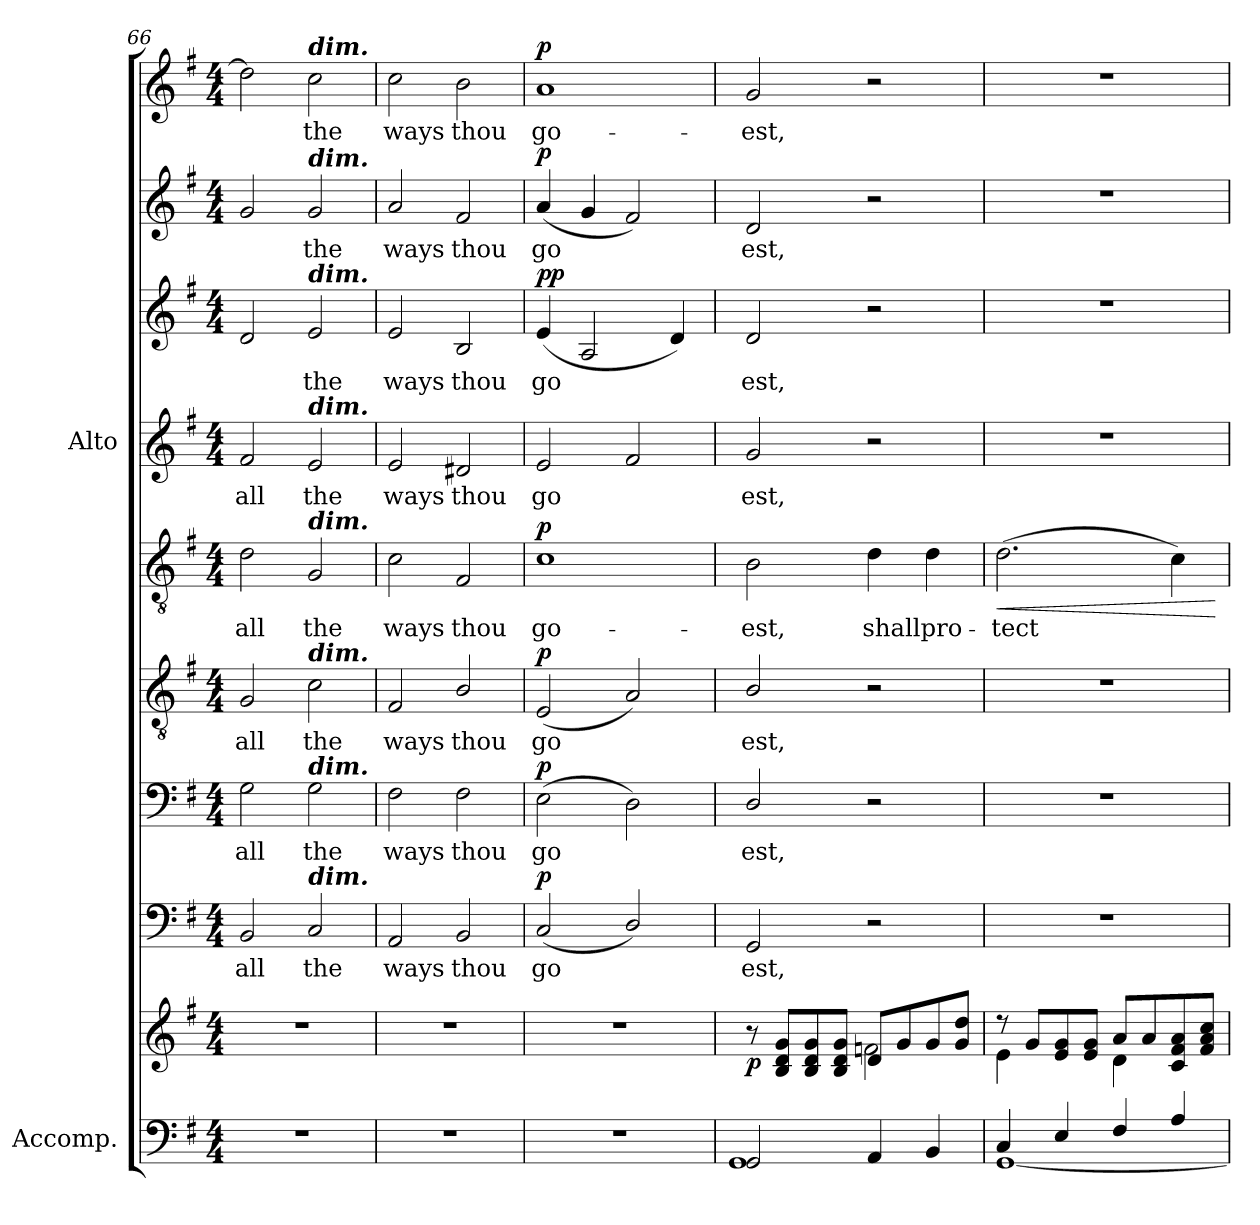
**kern	**kern	**dynam	**kern	**text	**dynam	**kern	**text	**dynam	**kern	**text	**dynam	**kern	**text	**dynam	**kern	**text	**kern	**text	**dynam	**kern	**text	**dynam	**kern	**text	**dynam
*part8	*part8	*part8	*part7	*part7	*part7	*part6	*part6	*part6	*part5	*part5	*part5	*part4	*part4	*part4	*part3	*part3	*part3	*part3	*part3	*part2	*part2	*part2	*part1	*part1	*part1
*staff10	*staff9	*staff9/10	*staff8	*staff8	*staff8	*staff7	*staff7	*staff7	*staff6	*staff6	*staff6	*staff5	*staff5	*staff5	*staff4	*staff4	*staff3	*staff3	*staff3/4	*staff2	*staff2	*staff2	*staff1	*staff1	*staff1
*I"Accomp.	*	*	*	*	*	*	*	*	*	*	*	*	*	*	*I"Alto	*	*	*	*	*	*	*	*	*	*
*	*	*	*	*	*	*	*	*	*	*	*	*	*	*	*I'A	*	*	*	*	*	*	*	*	*	*
*clefF4	*clefG2	*	*clefF4	*	*	*clefF4	*	*	*clefGv2	*	*	*clefGv2	*	*	*clefG2	*	*clefG2	*	*	*clefG2	*	*	*clefG2	*	*
*k[f#]	*k[f#]	*	*k[f#]	*	*	*k[f#]	*	*	*k[f#]	*	*	*k[f#]	*	*	*k[f#]	*	*k[f#]	*	*	*k[f#]	*	*	*k[f#]	*	*
*G:	*G:	*	*G:	*	*	*G:	*	*	*G:	*	*	*G:	*	*	*G:	*	*G:	*	*	*G:	*	*	*G:	*	*
*M4/4	*M4/4	*	*M4/4	*	*	*M4/4	*	*	*M4/4	*	*	*M4/4	*	*	*M4/4	*	*M4/4	*	*	*M4/4	*	*	*M4/4	*	*
=66	=66	=66	=66	=66	=66	=66	=66	=66	=66	=66	=66	=66	=66	=66	=66	=66	=66	=66	=66	=66	=66	=66	=66	=66	=66
!	!	!	!	!LO:LY:b	!	!	!LO:LY:b	!	!	!LO:LY:b	!	!	!LO:LY:b	!	!	!LO:LY:b	!	!	!	!	!	!	!	!	!
1r	1r	.	2BB/	all	.	2G\	all	.	2G/	all	.	2d\	all	.	2f#/	all	2d/	.	.	2g/	.	.	2dd\]	.	.
!	!	!	!	!	!	!	!	!	!	!	!	!	!	!	!	!	!	!	!	!	!	!	!LO:TX:a:Bi:t=dim.	!	!
!	!	!	!	!	!	!	!	!	!	!	!	!	!	!	!	!	!	!	!	!LO:TX:a:Bi:t=dim.	!	!	!	!	!
!	!	!	!	!	!	!	!	!	!	!	!	!	!	!	!	!	!LO:TX:a:Bi:t=dim.	!	!	!	!	!	!	!	!
!	!	!	!	!	!	!	!	!	!	!	!	!	!	!	!LO:TX:a:Bi:t=dim.	!	!	!	!	!	!	!	!	!	!
!	!	!	!	!	!	!	!	!	!	!	!	!LO:TX:a:Bi:t=dim.	!	!	!	!	!	!	!	!	!	!	!	!	!
!	!	!	!	!	!	!	!	!	!LO:TX:a:Bi:t=dim.	!	!	!	!	!	!	!	!	!	!	!	!	!	!	!	!
!	!	!	!	!	!	!LO:TX:a:Bi:t=dim.	!	!	!	!	!	!	!	!	!	!	!	!	!	!	!	!	!	!	!
!	!	!	!LO:TX:a:Bi:t=dim.	!	!	!	!	!	!	!	!	!	!	!	!	!	!	!	!	!	!	!	!	!	!
!	!	!	!	!LO:LY:b	!	!	!LO:LY:b	!	!	!LO:LY:b	!	!	!LO:LY:b	!	!	!LO:LY:b	!	!LO:LY:b	!	!	!LO:LY:b	!	!	!LO:LY:b	!
.	.	.	2C/	the	.	2G\	the	.	2c\	the	.	2G/	the	.	2e/	the	2e/	the	.	2g/	the	.	2cc\	the	.
=67	=67	=67	=67	=67	=67	=67	=67	=67	=67	=67	=67	=67	=67	=67	=67	=67	=67	=67	=67	=67	=67	=67	=67	=67	=67
!	!	!	!	!LO:LY:b	!	!	!LO:LY:b	!	!	!LO:LY:b	!	!	!LO:LY:b	!	!	!LO:LY:b	!	!LO:LY:b	!	!	!LO:LY:b	!	!	!LO:LY:b	!
1r	1r	.	2AA/	ways	.	2F#\	ways	.	2F#/	ways	.	2c\	ways	.	2e/	ways	2e/	ways	.	2a/	ways	.	2cc\	ways	.
!	!	!	!	!LO:LY:b	!	!	!LO:LY:b	!	!	!LO:LY:b	!	!	!LO:LY:b	!	!	!LO:LY:b	!	!LO:LY:b	!	!	!LO:LY:b	!	!	!LO:LY:b	!
.	.	.	2BB/	thou	.	2F#\	thou	.	2B/	thou	.	2F#/	thou	.	2d#X/	thou	2B/	thou	.	2f#/	thou	.	2b\	thou	.
=68	=68	=68	=68	=68	=68	=68	=68	=68	=68	=68	=68	=68	=68	=68	=68	=68	=68	=68	=68	=68	=68	=68	=68	=68	=68
!	!	!	!	!LO:LY:b	!LO:DY:b	!	!LO:LY:b	!LO:DY:b	!	!LO:LY:b	!LO:DY:b	!	!LO:LY:b	!LO:DY:b	!	!LO:LY:b	!	!LO:LY:b	!LO:DY:b=2	!	!LO:LY:b	!	!	!LO:LY:b	!
!	!	!	!	!	!	!	!	!	!	!	!	!	!	!	!	!	!	!	!LO:DY:n=1:b	!	!	!LO:DY:b	!	!	!LO:DY:b
1r	1r	.	(<2C/	go­	p	(>2E\	go­	p	(<2E/	go­	p	1c	go-	p	2e/	go­	(>4e/	go­	p p	(<4a/	go­	p	1a	go-	p
.	.	.	.	.	.	.	.	.	.	.	.	.	.	.	.	.	2A/	.	.	4g/	.	.	.	.	.
.	.	.	2D/)	.	.	2D\)	.	.	2A/)	.	.	.	.	.	2f#/	.	.	.	.	2f#/)	.	.	.	.	.
.	.	.	.	.	.	.	.	.	.	.	.	.	.	.	.	.	4d/)	.	.	.	.	.	.	.	.
!!LO:PB:g=z
=69	=69	=69	=69	=69	=69	=69	=69	=69	=69	=69	=69	=69	=69	=69	=69	=69	=69	=69	=69	=69	=69	=69	=69	=69	=69
*^	*^	*	*	*	*	*	*	*	*	*	*	*	*	*	*	*	*	*	*	*	*	*	*	*	*
!	!	!	!	!LO:DY:b	!	!LO:LY:b	!	!	!LO:LY:b	!	!	!LO:LY:b	!	!	!LO:LY:b	!	!	!LO:LY:b	!	!LO:LY:b	!	!	!LO:LY:b	!	!	!LO:LY:b	!
2GG/	1GG	8r	2ryy	p	2GG/	est,	.	2D/	est,	.	2B/	est,	.	2B\	-est,	.	2g/	est,	2d/	est,	.	2d/	est,	.	2g/	-est,	.
.	.	8B/ 8d/ 8g/L	.	.	.	.	.	.	.	.	.	.	.	.	.	.	.	.	.	.	.	.	.	.	.	.	.
.	.	8B/ 8d/ 8g/	.	.	.	.	.	.	.	.	.	.	.	.	.	.	.	.	.	.	.	.	.	.	.	.	.
.	.	8B/ 8d/ 8g/J	.	.	.	.	.	.	.	.	.	.	.	.	.	.	.	.	.	.	.	.	.	.	.	.	.
!	!	!	!	!	!	!	!	!	!	!	!	!	!	!	!LO:LY:b	!	!	!	!	!	!	!	!	!	!	!	!
4AA/	.	8d/L	2fn\	.	2r	.	.	2r	.	.	2r	.	.	4d\	shall	.	2r	.	2r	.	.	2r	.	.	2r	.	.
.	.	8g/	.	.	.	.	.	.	.	.	.	.	.	.	.	.	.	.	.	.	.	.	.	.	.	.	.
!	!	!	!	!	!	!	!	!	!	!	!	!	!	!	!LO:LY:b	!	!	!	!	!	!	!	!	!	!	!	!
4BB/	.	8g/	.	.	.	.	.	.	.	.	.	.	.	4d\	pro-	.	.	.	.	.	.	.	.	.	.	.	.
.	.	8g/ 8dd/J	.	.	.	.	.	.	.	.	.	.	.	.	.	.	.	.	.	.	.	.	.	.	.	.	.
=70	=70	=70	=70	=70	=70	=70	=70	=70	=70	=70	=70	=70	=70	=70	=70	=70	=70	=70	=70	=70	=70	=70	=70	=70	=70	=70	=70
!	!	!	!	!	!	!	!	!	!	!	!	!	!	!	!LO:LY:b	!LO:HP:b	!	!	!	!	!	!	!	!	!	!	!
4C/	[<1GG	8r	4e\	.	1r	.	.	1r	.	.	1r	.	.	(>2.d\	-tect	<	1r	.	1r	.	.	1r	.	.	1r	.	.
.	.	8g/L	.	.	.	.	.	.	.	.	.	.	.	.	.	.	.	.	.	.	.	.	.	.	.	.	.
4E/	.	8e/ 8g/	4ryy	.	.	.	.	.	.	.	.	.	.	.	.	.	.	.	.	.	.	.	.	.	.	.	.
.	.	8e/ 8g/J	.	.	.	.	.	.	.	.	.	.	.	.	.	.	.	.	.	.	.	.	.	.	.	.	.
4F#/	.	8a/L	4d\	.	.	.	.	.	.	.	.	.	.	.	.	.	.	.	.	.	.	.	.	.	.	.	.
.	.	8a/	.	.	.	.	.	.	.	.	.	.	.	.	.	.	.	.	.	.	.	.	.	.	.	.	.
4A/	.	8c/ 8f#/ 8a/	4ryy	.	.	.	.	.	.	.	.	.	.	4c\)	.	.	.	.	.	.	.	.	.	.	.	.	.
.	.	8f#/ 8a/ 8cc/J	.	.	.	.	.	.	.	.	.	.	.	.	.	.	.	.	.	.	.	.	.	.	.	.	.
*v	*v	*	*	*	*	*	*	*	*	*	*	*	*	*	*	*	*	*	*	*	*	*	*	*	*	*	*
*	*v	*v	*	*	*	*	*	*	*	*	*	*	*	*	*	*	*	*	*	*	*	*	*	*	*	*
.	.	.	.	.	.	.	.	.	.	.	.	.	.	[	.	.	.	.	.	.	.	.	.	.	.
=	=	=	=	=	=	=	=	=	=	=	=	=	=	=	=	=	=	=	=	=	=	=	=	=	=
*-	*-	*-	*-	*-	*-	*-	*-	*-	*-	*-	*-	*-	*-	*-	*-	*-	*-	*-	*-	*-	*-	*-	*-	*-	*-
